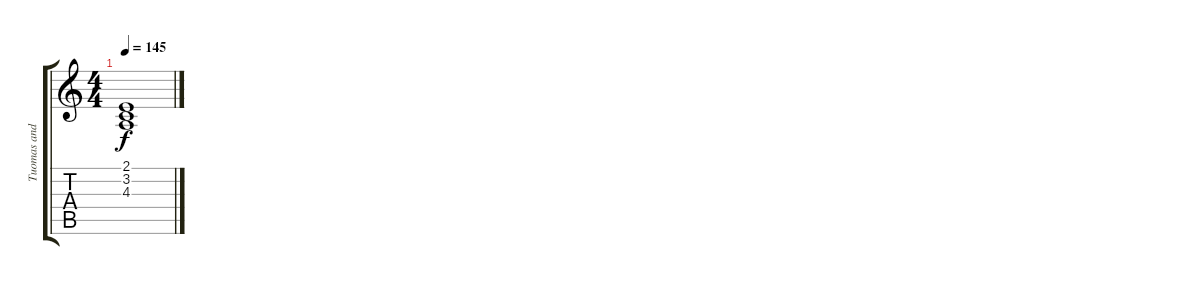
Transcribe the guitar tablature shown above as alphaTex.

\track ("Tuomas and his synth" "Tuomas and") {instrument stringensemble1}
\staff {score tabs}
\tuning (D4 A3 F3 C3 G2 D2) {hide}
\ts (4 4)
\tempo 145
\clef g2
\ks c
(2.1{t} 3.2{t} 4.3{t}).1{dy f}
